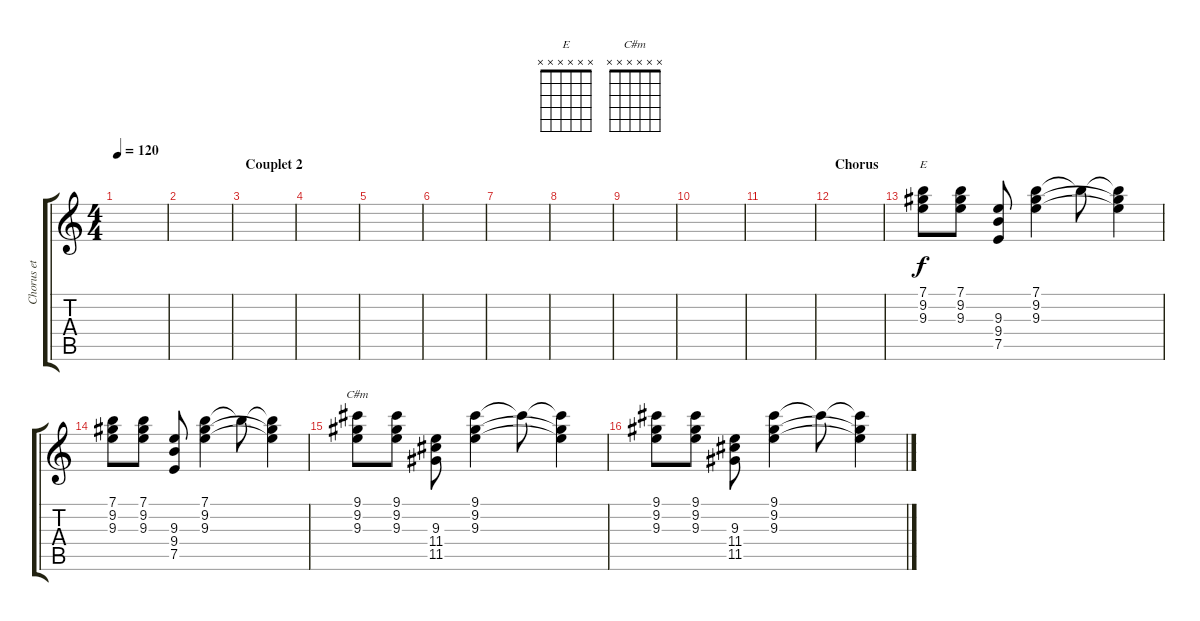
\track ("Chorus et Pont" "Chorus et ") {instrument distortionguitar}
\staff {score tabs}
\tuning (E4 B3 G3 D3 A2 E2) {hide}
\chord ("E" x x x x x x) {firstfret 0}
\chord ("C#m" x x x x x x) {firstfret 0}
\ts (4 4)
\tempo 120
\clef g2
\ks c
|
|
\section ("" "Couplet 2")
|
|
|
|
|
|
|
|
|
\section ("" "Chorus")
|
(7.1 9.2 9.3).8{ch "E"} (7.1 9.2 9.3).8 (9.3 9.4 7.5).8 (7.1 9.2 9.3).4 7.1{t}.8 (7.1{t} 9.2{t} 9.3{t}).4 |
(7.1 9.2 9.3).8 (7.1 9.2 9.3).8 (9.3 9.4 7.5).8 (7.1 9.2 9.3).4 7.1{t}.8 (7.1{t} 9.2{t} 9.3{t}).4 |
(9.1 9.2 9.3).8{ch "C#m"} (9.1 9.2 9.3).8 (9.3 11.4 11.5).8 (9.1 9.2 9.3).4 9.1{t}.8 (9.1{t} 9.2{t} 9.3{t}).4 |
(9.1 9.2 9.3).8 (9.1 9.2 9.3).8 (9.3 11.4 11.5).8 (9.1 9.2 9.3).4 9.1{t}.8 (9.1{t} 9.2{t} 9.3{t}).4
